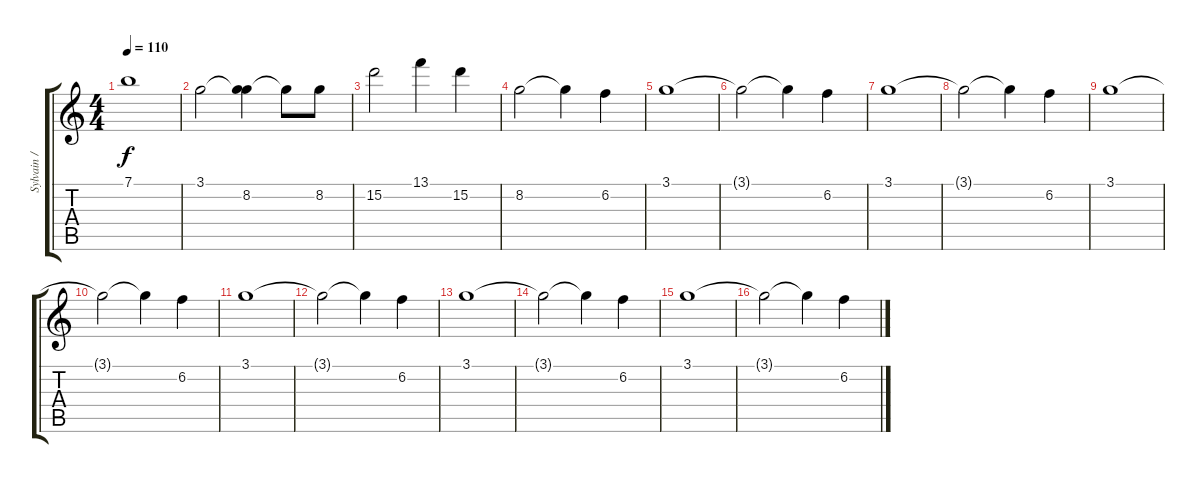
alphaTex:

\track ("Sylvain / Final solo" "Sylvain / ") {instrument distortionguitar}
\staff {score tabs}
\tuning (E4 B3 G3 D3 A2 D2) {hide}
\ts (4 4)
\tempo 110
\clef g2
\ks c
7.1.1{dy f} |
3.1.2 (3.1{t} 8.2{t}).4 3.1{t}.8 8.2.8 |
15.2.2 13.1.4 15.2.4 |
8.2.2 8.2{t}.4 6.2.4 |
3.1.1 |
3.1{t}.2 3.1{t}.4 6.2.4 |
3.1.1 |
3.1{t}.2 3.1{t}.4 6.2.4 |
3.1.1{volume 10} |
3.1{t}.2 3.1{t}.4 6.2.4 |
3.1.1 |
3.1{t}.2 3.1{t}.4 6.2.4 |
3.1.1{volume 6} |
3.1{t}.2 3.1{t}.4 6.2.4 |
3.1.1 |
3.1{t}.2 3.1{t}.4 6.2.4
